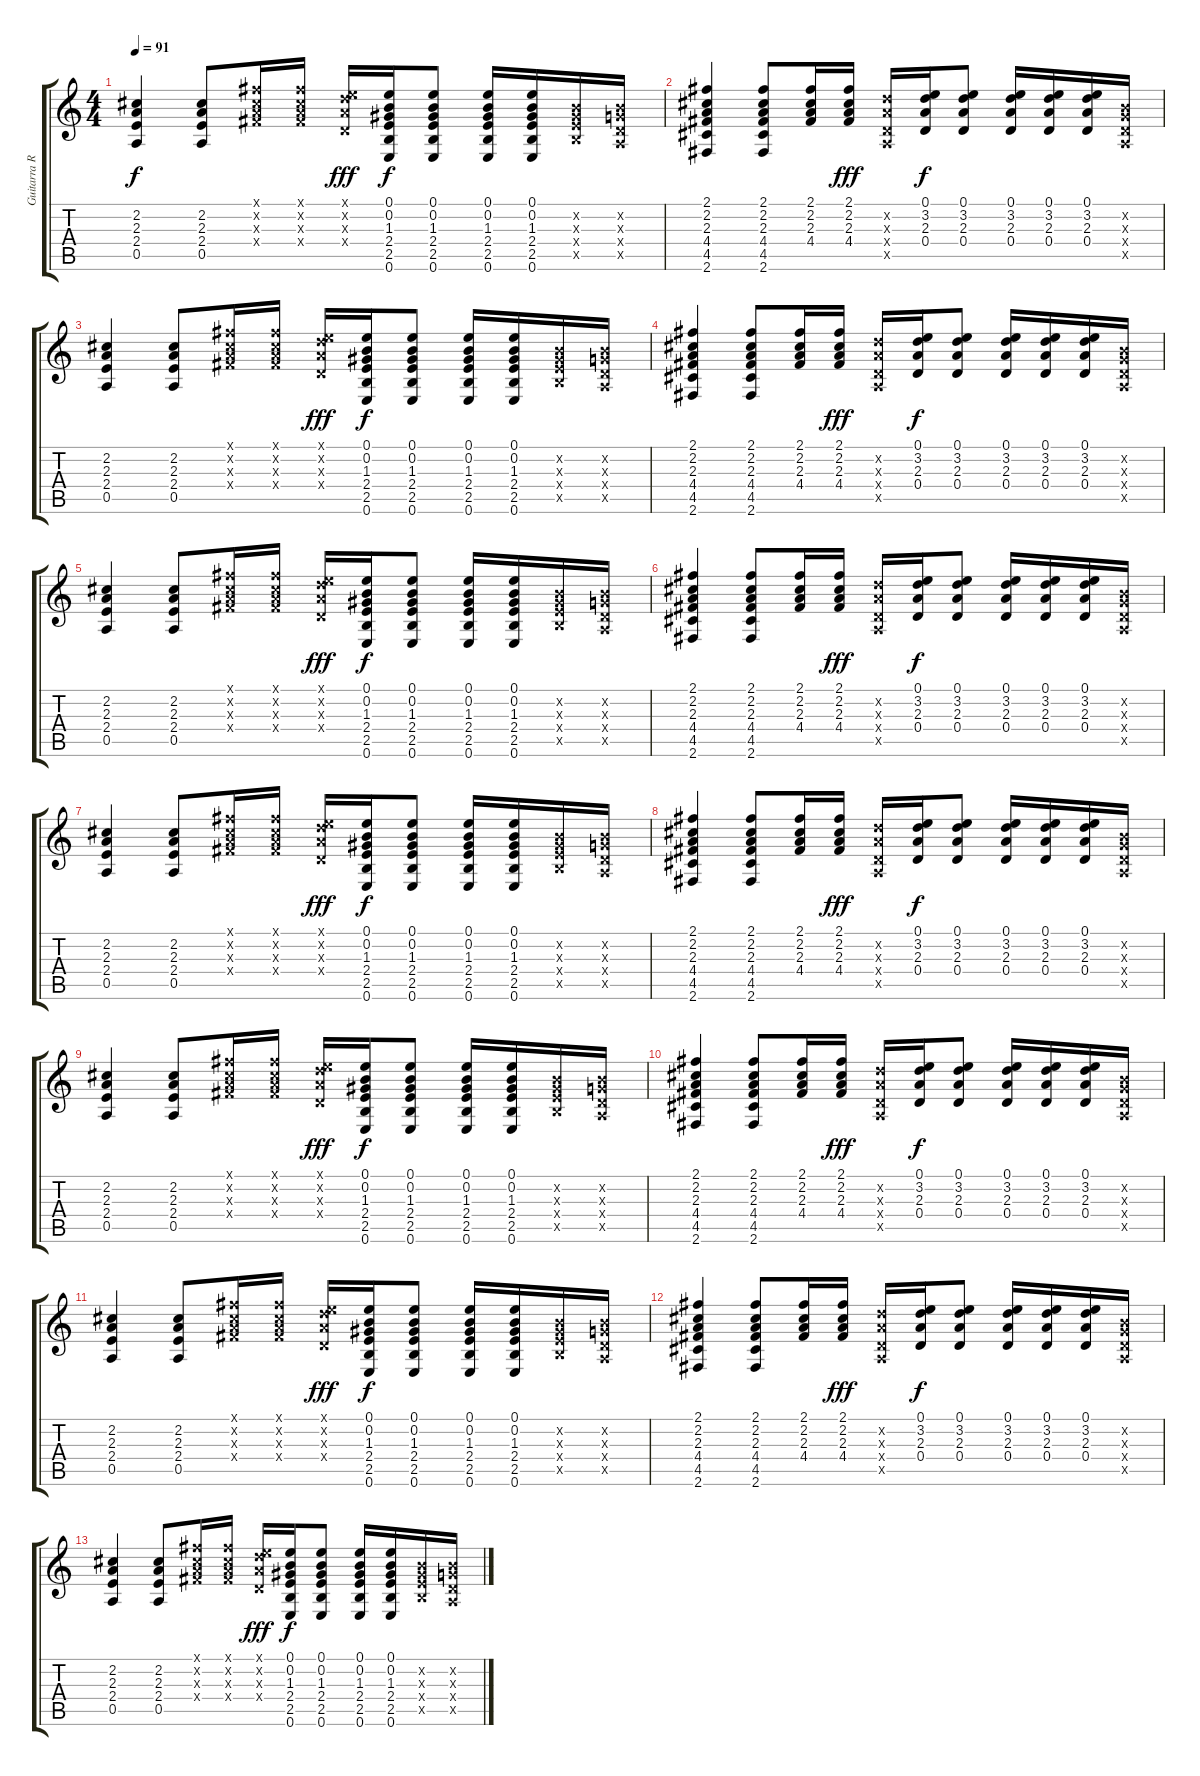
\track ("Guitarra Rítmica" "Guitarra R") {instrument electricguitarclean}
\staff {score tabs}
\tuning (E4 B3 G3 D3 A2 E2) {hide}
\ts (4 4)
\tempo 91
\clef g2
\ks c
(2.2 2.3 2.4 0.5).4{dy f} (2.2 2.3 2.4 0.5).8 (2.1{x} 2.2{x} 2.3{x} 4.4{x}).16 (2.1{x} 2.2{x} 2.3{x} 4.4{x}).16 (0.1{x} 3.2{x} 2.3{x} 0.4{x}).16{dy fff} (0.1 0.2 1.3 2.4 2.5 0.6).16{dy f} (0.1 0.2 1.3 2.4 2.5 0.6).8 (0.1 0.2 1.3 2.4 2.5 0.6).16 (0.1 0.2 1.3 2.4 2.5 0.6).16 (0.2{x} 1.3{x} 2.4{x} 2.5{x}).16 (0.2{x} 0.3{x} 0.4{x} 0.5{x}).16 |
(2.1 2.2 2.3 4.4 4.5 2.6).4{volume 13} (2.1 2.2 2.3 4.4 4.5 2.6).8 (2.1 2.2 2.3 4.4).16 (2.1 2.2 2.3 4.4).16{dy fff} (3.2{x} 2.3{x} 0.4{x} 0.5{x}).16 (0.1 3.2 2.3 0.4).16{dy f} (0.1 3.2 2.3 0.4).8 (0.1 3.2 2.3 0.4).16 (0.1 3.2 2.3 0.4).16 (0.1 3.2 2.3 0.4).16 (0.2{x} 0.3{x} 0.4{x} 0.5{x}).16 |
(2.2 2.3 2.4 0.5).4 (2.2 2.3 2.4 0.5).8 (2.1{x} 2.2{x} 2.3{x} 4.4{x}).16 (2.1{x} 2.2{x} 2.3{x} 4.4{x}).16 (0.1{x} 3.2{x} 2.3{x} 0.4{x}).16{dy fff} (0.1 0.2 1.3 2.4 2.5 0.6).16{dy f} (0.1 0.2 1.3 2.4 2.5 0.6).8 (0.1 0.2 1.3 2.4 2.5 0.6).16 (0.1 0.2 1.3 2.4 2.5 0.6).16 (0.2{x} 1.3{x} 2.4{x} 2.5{x}).16 (0.2{x} 0.3{x} 0.4{x} 0.5{x}).16 |
(2.1 2.2 2.3 4.4 4.5 2.6).4 (2.1 2.2 2.3 4.4 4.5 2.6).8 (2.1 2.2 2.3 4.4).16 (2.1 2.2 2.3 4.4).16{dy fff} (3.2{x} 2.3{x} 0.4{x} 0.5{x}).16 (0.1 3.2 2.3 0.4).16{dy f} (0.1 3.2 2.3 0.4).8 (0.1 3.2 2.3 0.4).16 (0.1 3.2 2.3 0.4).16 (0.1 3.2 2.3 0.4).16 (0.2{x} 0.3{x} 0.4{x} 0.5{x}).16 |
(2.2 2.3 2.4 0.5).4 (2.2 2.3 2.4 0.5).8 (2.1{x} 2.2{x} 2.3{x} 4.4{x}).16 (2.1{x} 2.2{x} 2.3{x} 4.4{x}).16 (0.1{x} 3.2{x} 2.3{x} 0.4{x}).16{dy fff} (0.1 0.2 1.3 2.4 2.5 0.6).16{dy f} (0.1 0.2 1.3 2.4 2.5 0.6).8 (0.1 0.2 1.3 2.4 2.5 0.6).16 (0.1 0.2 1.3 2.4 2.5 0.6).16 (0.2{x} 1.3{x} 2.4{x} 2.5{x}).16 (0.2{x} 0.3{x} 0.4{x} 0.5{x}).16 |
(2.1 2.2 2.3 4.4 4.5 2.6).4{volume 8} (2.1 2.2 2.3 4.4 4.5 2.6).8 (2.1 2.2 2.3 4.4).16 (2.1 2.2 2.3 4.4).16{dy fff} (3.2{x} 2.3{x} 0.4{x} 0.5{x}).16 (0.1 3.2 2.3 0.4).16{dy f} (0.1 3.2 2.3 0.4).8 (0.1 3.2 2.3 0.4).16 (0.1 3.2 2.3 0.4).16 (0.1 3.2 2.3 0.4).16 (0.2{x} 0.3{x} 0.4{x} 0.5{x}).16 |
(2.2 2.3 2.4 0.5).4 (2.2 2.3 2.4 0.5).8 (2.1{x} 2.2{x} 2.3{x} 4.4{x}).16 (2.1{x} 2.2{x} 2.3{x} 4.4{x}).16 (0.1{x} 3.2{x} 2.3{x} 0.4{x}).16{dy fff} (0.1 0.2 1.3 2.4 2.5 0.6).16{dy f} (0.1 0.2 1.3 2.4 2.5 0.6).8 (0.1 0.2 1.3 2.4 2.5 0.6).16 (0.1 0.2 1.3 2.4 2.5 0.6).16 (0.2{x} 1.3{x} 2.4{x} 2.5{x}).16 (0.2{x} 0.3{x} 0.4{x} 0.5{x}).16 |
(2.1 2.2 2.3 4.4 4.5 2.6).4 (2.1 2.2 2.3 4.4 4.5 2.6).8 (2.1 2.2 2.3 4.4).16 (2.1 2.2 2.3 4.4).16{dy fff} (3.2{x} 2.3{x} 0.4{x} 0.5{x}).16 (0.1 3.2 2.3 0.4).16{dy f} (0.1 3.2 2.3 0.4).8 (0.1 3.2 2.3 0.4).16 (0.1 3.2 2.3 0.4).16 (0.1 3.2 2.3 0.4).16 (0.2{x} 0.3{x} 0.4{x} 0.5{x}).16 |
(2.2 2.3 2.4 0.5).4 (2.2 2.3 2.4 0.5).8 (2.1{x} 2.2{x} 2.3{x} 4.4{x}).16 (2.1{x} 2.2{x} 2.3{x} 4.4{x}).16 (0.1{x} 3.2{x} 2.3{x} 0.4{x}).16{dy fff} (0.1 0.2 1.3 2.4 2.5 0.6).16{dy f} (0.1 0.2 1.3 2.4 2.5 0.6).8 (0.1 0.2 1.3 2.4 2.5 0.6).16 (0.1 0.2 1.3 2.4 2.5 0.6).16 (0.2{x} 1.3{x} 2.4{x} 2.5{x}).16 (0.2{x} 0.3{x} 0.4{x} 0.5{x}).16 |
(2.1 2.2 2.3 4.4 4.5 2.6).4 (2.1 2.2 2.3 4.4 4.5 2.6).8 (2.1 2.2 2.3 4.4).16 (2.1 2.2 2.3 4.4).16{dy fff} (3.2{x} 2.3{x} 0.4{x} 0.5{x}).16 (0.1 3.2 2.3 0.4).16{dy f} (0.1 3.2 2.3 0.4).8 (0.1 3.2 2.3 0.4).16 (0.1 3.2 2.3 0.4).16 (0.1 3.2 2.3 0.4).16 (0.2{x} 0.3{x} 0.4{x} 0.5{x}).16 |
(2.2 2.3 2.4 0.5).4 (2.2 2.3 2.4 0.5).8 (2.1{x} 2.2{x} 2.3{x} 4.4{x}).16 (2.1{x} 2.2{x} 2.3{x} 4.4{x}).16 (0.1{x} 3.2{x} 2.3{x} 0.4{x}).16{dy fff} (0.1 0.2 1.3 2.4 2.5 0.6).16{dy f} (0.1 0.2 1.3 2.4 2.5 0.6).8 (0.1 0.2 1.3 2.4 2.5 0.6).16 (0.1 0.2 1.3 2.4 2.5 0.6).16 (0.2{x} 1.3{x} 2.4{x} 2.5{x}).16 (0.2{x} 0.3{x} 0.4{x} 0.5{x}).16 |
(2.1 2.2 2.3 4.4 4.5 2.6).4{volume 0} (2.1 2.2 2.3 4.4 4.5 2.6).8 (2.1 2.2 2.3 4.4).16 (2.1 2.2 2.3 4.4).16{dy fff} (3.2{x} 2.3{x} 0.4{x} 0.5{x}).16 (0.1 3.2 2.3 0.4).16{dy f} (0.1 3.2 2.3 0.4).8 (0.1 3.2 2.3 0.4).16 (0.1 3.2 2.3 0.4).16 (0.1 3.2 2.3 0.4).16 (0.2{x} 0.3{x} 0.4{x} 0.5{x}).16 |
(2.2 2.3 2.4 0.5).4 (2.2 2.3 2.4 0.5).8 (2.1{x} 2.2{x} 2.3{x} 4.4{x}).16 (2.1{x} 2.2{x} 2.3{x} 4.4{x}).16 (0.1{x} 3.2{x} 2.3{x} 0.4{x}).16{dy fff} (0.1 0.2 1.3 2.4 2.5 0.6).16{dy f} (0.1 0.2 1.3 2.4 2.5 0.6).8 (0.1 0.2 1.3 2.4 2.5 0.6).16 (0.1 0.2 1.3 2.4 2.5 0.6).16 (0.2{x} 1.3{x} 2.4{x} 2.5{x}).16 (0.2{x} 0.3{x} 0.4{x} 0.5{x}).16
